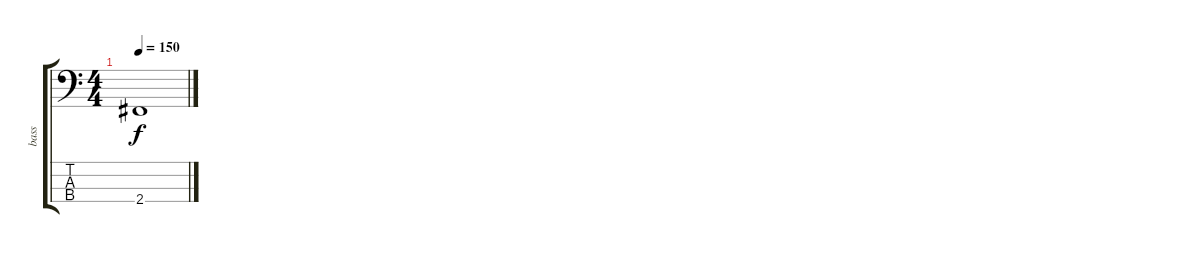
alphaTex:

\track ("bass" "bass") {instrument electricbassfinger}
\staff {score tabs}
\tuning (G2 D2 A1 E1) {hide}
\ts (4 4)
\tempo 150
\clef f4
\ks c
2.4{t}.1{dy f}
